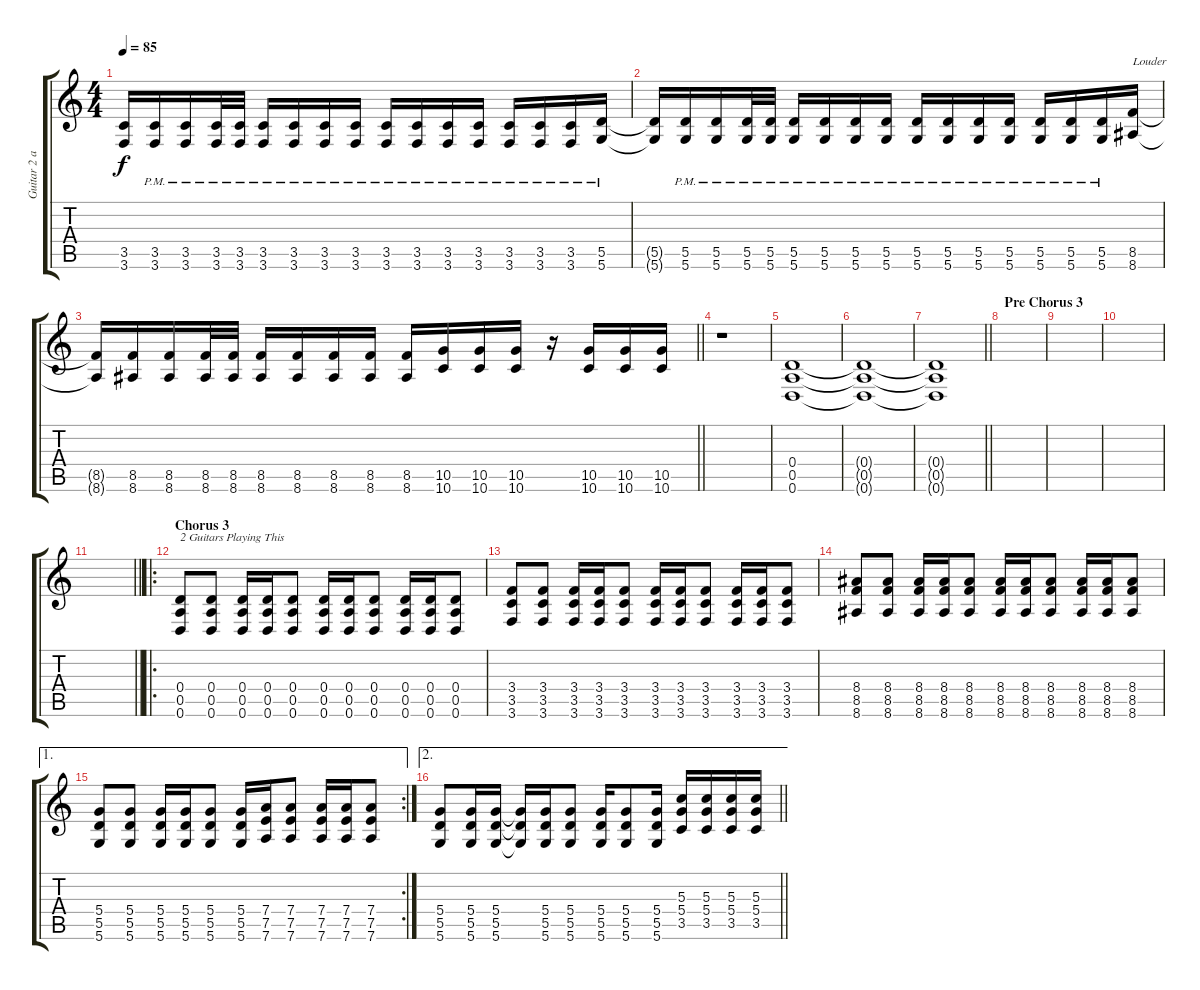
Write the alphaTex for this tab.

\track ("Guitar 2 and 3 Mix" "Guitar 2 a") {instrument distortionguitar}
\staff {score tabs}
\tuning (E4 B3 G3 D3 A2 D2) {hide}
\ts (4 4)
\tempo 85
\clef g2
\ks c
(3.5{t} 3.6{t}).16{dy f} (3.5{pm} 3.6).16 (3.5{pm} 3.6).16 (3.5{pm} 3.6).32 (3.5{pm} 3.6).32 (3.5{pm} 3.6).16 (3.5{pm} 3.6).16 (3.5{pm} 3.6).16 (3.5{pm} 3.6).16 (3.5{pm} 3.6).16 (3.5{pm} 3.6).16 (3.5{pm} 3.6).16 (3.5{pm} 3.6).16 (3.5{pm} 3.6).16 (3.5{pm} 3.6).16 (3.5{pm} 3.6).16 (5.5{pm} 5.6).16 |
(5.5{t} 5.6{t}).16 (5.5{pm} 5.6{pm}).16 (5.5{pm} 5.6{pm}).16 (5.5{pm} 5.6{pm}).32 (5.5{pm} 5.6{pm}).32 (5.5{pm} 5.6{pm}).16 (5.5{pm} 5.6{pm}).16 (5.5{pm} 5.6{pm}).16 (5.5{pm} 5.6{pm}).16 (5.5{pm} 5.6{pm}).16 (5.5{pm} 5.6{pm}).16 (5.5{pm} 5.6{pm}).16 (5.5{pm} 5.6{pm}).16 (5.5{pm} 5.6{pm}).16 (5.5{pm} 5.6{pm}).16 (5.5{pm} 5.6{pm}).16 (8.5 8.6).16{txt "Louder"} |
\barLineRight lightlight
(8.5{t} 8.6{t}).16 (8.5 8.6).16 (8.5 8.6).16 (8.5 8.6).32 (8.5 8.6).32 (8.5 8.6).16 (8.5 8.6).16 (8.5 8.6).16 (8.5 8.6).16 (8.5 8.6).16 (10.5 10.6).16 (10.5 10.6).16 (10.5 10.6).16 r.16 (10.5 10.6).16 (10.5 10.6).16 (10.5 10.6).16 |
r.1{volume 0} |
(0.4 0.5 0.6).1{volume 16} |
(0.4{t} 0.5{t} 0.6{t}).1 |
\barLineRight lightlight
(0.4{t} 0.5{t} 0.6{t}).1 |
\section ("" "Pre Chorus 3")
|
|
|
\barLineRight lightlight
|
\ro
\section ("" "Chorus 3")
(0.4 0.5 0.6).8{txt "2 Guitars Playing This"} (0.4 0.5 0.6).8 (0.4 0.5 0.6).16 (0.4 0.5 0.6).16 (0.4 0.5 0.6).8 (0.4 0.5 0.6).16 (0.4 0.5 0.6).16 (0.4 0.5 0.6).8 (0.4 0.5 0.6).16 (0.4 0.5 0.6).16 (0.4 0.5 0.6).8 |
(3.4 3.5 3.6).8 (3.4 3.5 3.6).8 (3.4 3.5 3.6).16 (3.4 3.5 3.6).16 (3.4 3.5 3.6).8 (3.4 3.5 3.6).16 (3.4 3.5 3.6).16 (3.4 3.5 3.6).8 (3.4 3.5 3.6).16 (3.4 3.5 3.6).16 (3.4 3.5 3.6).8 |
(8.4 8.5 8.6).8 (8.4 8.5 8.6).8 (8.4 8.5 8.6).16 (8.4 8.5 8.6).16 (8.4 8.5 8.6).8 (8.4 8.5 8.6).16 (8.4 8.5 8.6).16 (8.4 8.5 8.6).8 (8.4 8.5 8.6).16 (8.4 8.5 8.6).16 (8.4 8.5 8.6).8 |
\ae 1
\rc 2
(5.4 5.5 5.6).8 (5.4 5.5 5.6).8 (5.4 5.5 5.6).16 (5.4 5.5 5.6).16 (5.4 5.5 5.6).8 (5.4 5.5 5.6).16 (7.4 7.5 7.6).16 (7.4 7.5 7.6).8 (7.4 7.5 7.6).16 (7.4 7.5 7.6).16 (7.4 7.5 7.6).8 |
\ae 2
\barLineRight lightlight
(5.4 5.5 5.6).8 (5.4 5.5 5.6).16 (5.4 5.5 5.6).16 (5.4{t} 5.5{t} 5.6{t}).16 (5.4 5.5 5.6).16 (5.4 5.5 5.6).8 (5.4 5.5 5.6).16 (5.4 5.5 5.6).8 (5.4 5.5 5.6).16 (5.3 5.4 3.5).16 (5.3 5.4 3.5).16 (5.3 5.4 3.5).16 (5.3 5.4 3.5).16
